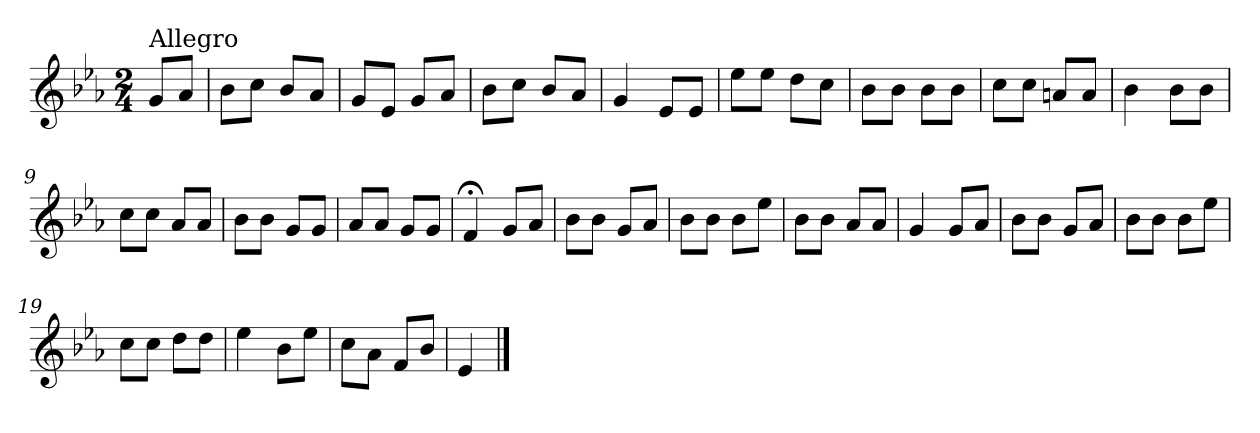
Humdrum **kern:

**kern
*part1
*staff1
*clefG2
*k[b-e-a-]
*c:
*M2/4
=
!LO:TX:a:t=Allegro
8g/L
8a-/J
=1
8b-\L
8cc\J
8b-/L
8a-/J
=2
8g/L
8e-/J
8g/L
8a-/J
=3
8b-\L
8cc\J
8b-/L
8a-/J
=4
4g/
8e-/L
8e-/J
=5
8ee-\L
8ee-\J
8dd\L
8cc\J
=6
8b-\L
8b-\J
8b-\L
8b-\J
!!LO:LB:g=z
=7
8cc\L
8cc\J
8an/L
8a/J
=8
4b-\
8b-\L
8b-\J
=9
8cc\L
8cc\J
8a-/L
8a-/J
=10
8b-\L
8b-\J
8g/L
8g/J
=11
8a-/L
8a-/J
8g/L
8g/J
=12
4f;</
8g/L
8a-/J
=13
8b-\L
8b-\J
8g/L
8a-/J
=14
8b-\L
8b-\J
8b-\L
8ee-\J
!!LO:LB:g=z
=15
8b-\L
8b-\J
8a-/L
8a-/J
=16
4g/
8g/L
8a-/J
=17
8b-\L
8b-\J
8g/L
8a-/J
=18
8b-\L
8b-\J
8b-\L
8ee-\J
=19
8cc\L
8cc\J
8dd\L
8dd\J
=20
4ee-\
8b-\L
8ee-\J
=21
8cc\L
8a-\J
8f/L
8b-/J
=22
4e-/
==
*-
